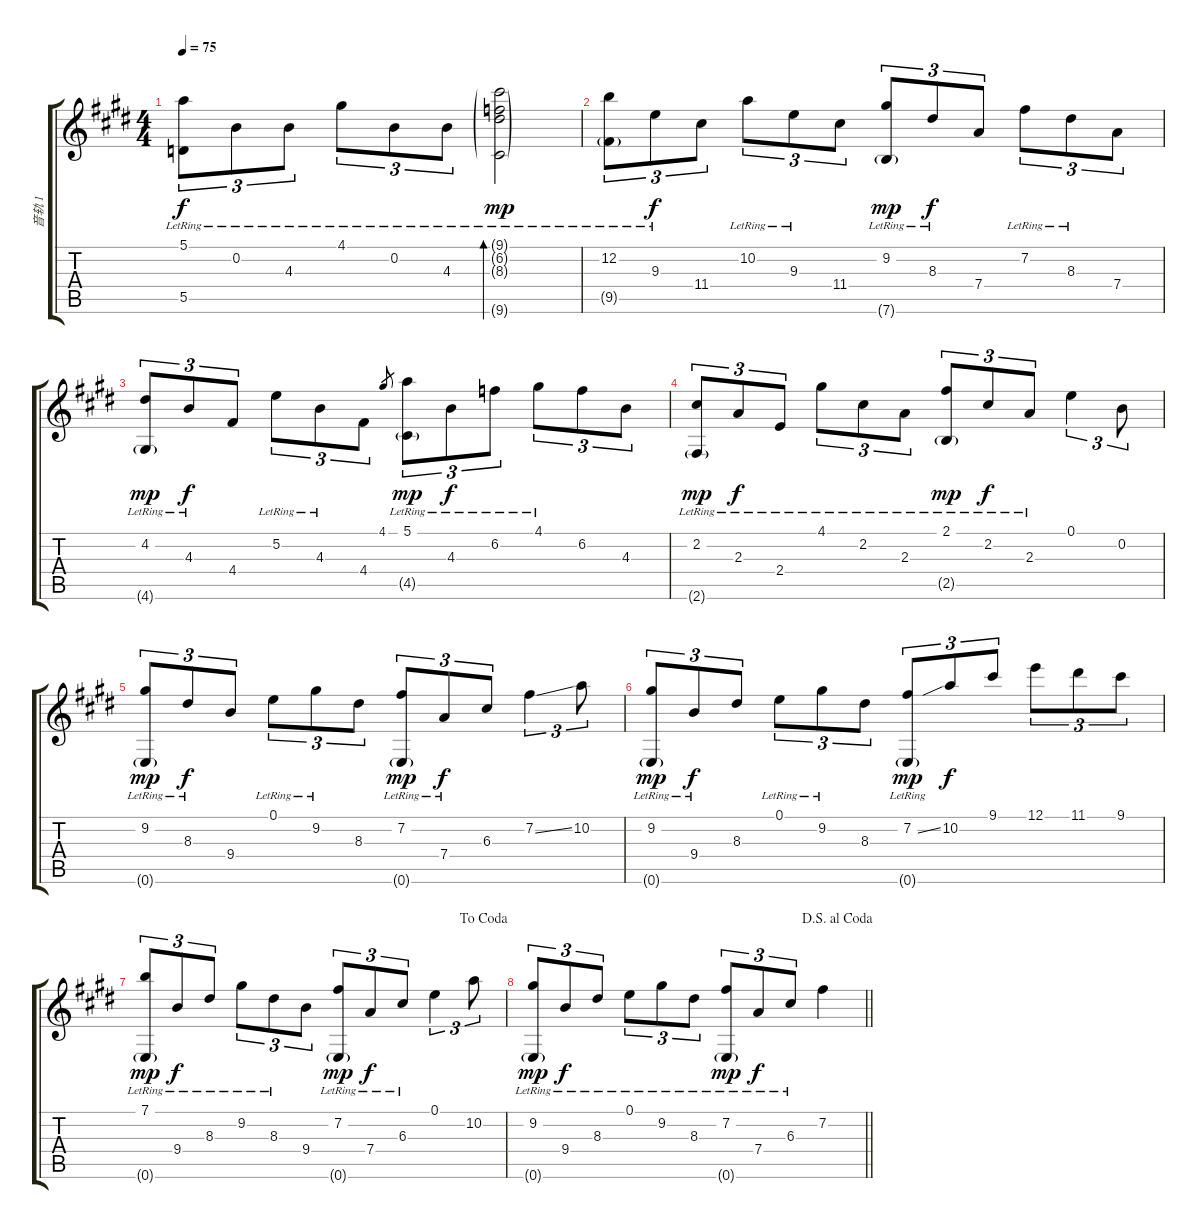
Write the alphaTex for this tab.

\track ("音轨 1" "音轨 1") {instrument acousticguitarnylon}
\staff {score tabs}
\tuning (E4 B3 G3 D3 A2 E2) {hide}
\ts (4 4)
\tempo 75
\clef g2
\ks e
(5.1{lr} 5.5{lr}).8{tu (3 2) dy f} 0.2{lr}.8{tu (3 2)} 4.3{lr}.8{tu (3 2)} 4.1{lr}.8{tu (3 2)} 0.2{lr}.8{tu (3 2)} 4.3{lr}.8{tu (3 2)} (9.1{g lr} 6.2{g lr} 8.3{g lr} 9.6{g lr}).2{bd 480 dy mp} |
(12.2{lr} 9.5{g lr}).8{tu (3 2)} 9.3{lr}.8{tu (3 2) dy f} 11.4.8{tu (3 2)} 10.2{lr}.8{tu (3 2)} 9.3{lr}.8{tu (3 2)} 11.4.8{tu (3 2)} (9.2{lr} 7.6{g lr}).8{tu (3 2) dy mp} 8.3{lr}.8{tu (3 2) dy f} 7.4.8{tu (3 2)} 7.2{lr}.8{tu (3 2)} 8.3{lr}.8{tu (3 2)} 7.4.8{tu (3 2)} |
(4.2{lr} 4.6{g lr}).8{tu (3 2) dy mp} 4.3{lr}.8{tu (3 2) dy f} 4.4.8{tu (3 2)} 5.2{lr}.8{tu (3 2)} 4.3{lr}.8{tu (3 2)} 4.4.8{tu (3 2)} 4.1.8{gr} (5.1{lr} 4.5{g lr}).8{tu (3 2) dy mp} 4.3{lr}.8{tu (3 2) dy f} 6.2{lr}.8{tu (3 2)} 4.1{lr}.8{tu (3 2)} 6.2.8{tu (3 2)} 4.3.8{tu (3 2)} |
(2.2{lr} 2.6{g lr}).8{tu (3 2) dy mp} 2.3{lr}.8{tu (3 2) dy f} 2.4{lr}.8{tu (3 2)} 4.1{lr}.8{tu (3 2)} 2.2{lr}.8{tu (3 2)} 2.3{lr}.8{tu (3 2)} (2.1{lr} 2.5{g lr}).8{tu (3 2) dy mp} 2.2{lr}.8{tu (3 2) dy f} 2.3{lr}.8{tu (3 2)} 0.1.4{tu (3 2)} 0.2.8{tu (3 2)} |
(9.2{lr} 0.6{g lr}).8{tu (3 2) dy mp} 8.3{lr}.8{tu (3 2) dy f} 9.4.8{tu (3 2)} 0.1{lr}.8{tu (3 2)} 9.2{lr}.8{tu (3 2)} 8.3.8{tu (3 2)} (7.2{lr} 0.6{g lr}).8{tu (3 2) dy mp} 7.4{lr}.8{tu (3 2) dy f} 6.3.8{tu (3 2)} 7.2{ss}.4{tu (3 2)} 10.2.8{tu (3 2)} |
(9.2{lr} 0.6{g lr}).8{tu (3 2) dy mp} 9.4{lr}.8{tu (3 2) dy f} 8.3.8{tu (3 2)} 0.1{lr}.8{tu (3 2)} 9.2{lr}.8{tu (3 2)} 8.3.8{tu (3 2)} (7.2{ss lr} 0.6{g lr}).8{tu (3 2) dy mp} 10.2.8{tu (3 2) dy f} 9.1.8{tu (3 2)} 12.1.8{tu (3 2)} 11.1.8{tu (3 2)} 9.1.8{tu (3 2)} |
\jump dacoda
(7.1{lr} 0.6{g lr}).8{tu (3 2) dy mp} 9.4{lr}.8{tu (3 2) dy f} 8.3{lr}.8{tu (3 2)} 9.2{lr}.8{tu (3 2)} 8.3{lr}.8{tu (3 2)} 9.4.8{tu (3 2)} (7.2{lr} 0.6{g lr}).8{tu (3 2) dy mp} 7.4{lr}.8{tu (3 2) dy f} 6.3{lr}.8{tu (3 2)} 0.1.4{tu (3 2)} 10.2.8{tu (3 2)} |
\jump dalsegnoalcoda
\barLineRight lightlight
(9.2{lr} 0.6{g lr}).8{tu (3 2) dy mp} 9.4{lr}.8{tu (3 2) dy f} 8.3{lr}.8{tu (3 2)} 0.1{lr}.8{tu (3 2)} 9.2{lr}.8{tu (3 2)} 8.3{lr}.8{tu (3 2)} (7.2{lr} 0.6{g lr}).8{tu (3 2) dy mp} 7.4{lr}.8{tu (3 2) dy f} 6.3{lr}.8{tu (3 2)} 7.2.4
